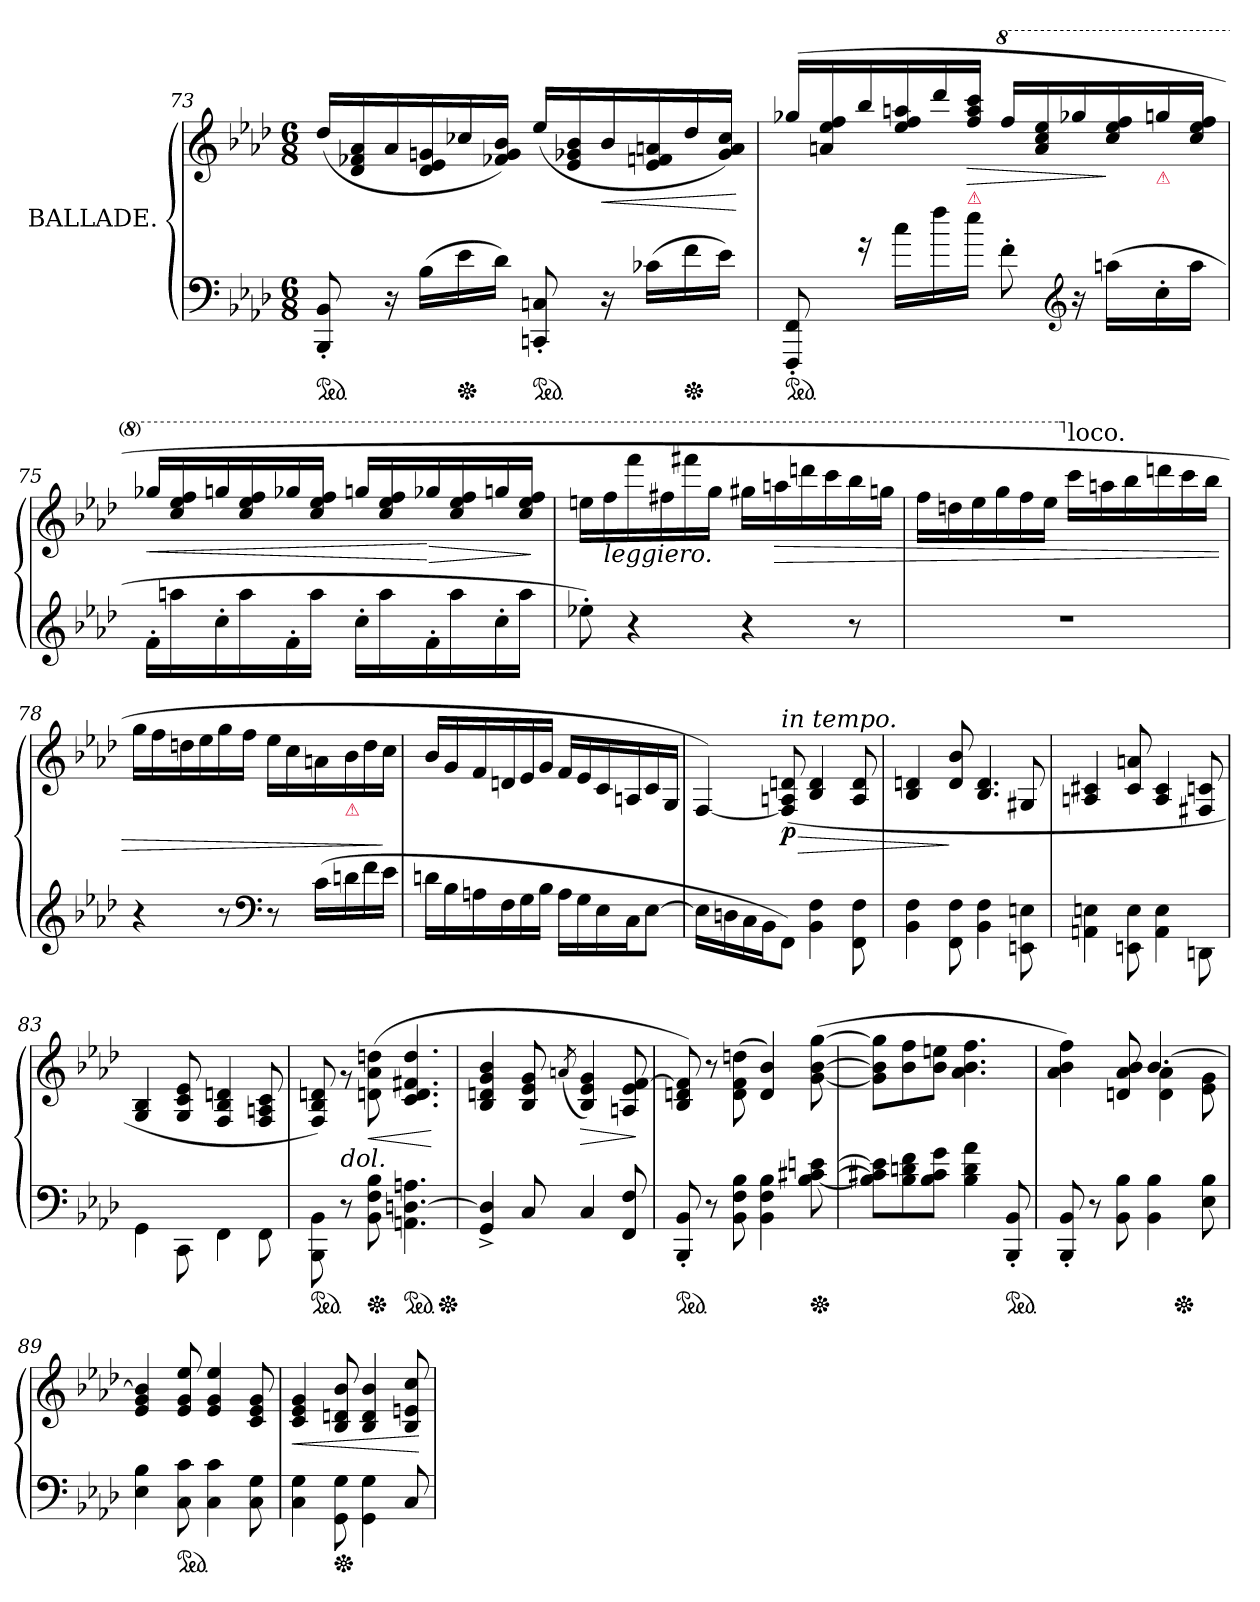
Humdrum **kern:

**kern	**kern	**dynam
*part1	*part1	*part1
*staff2	*staff1	*staff1/2
*I"BALLADE.	*	*
*clefF4	*clefG2	*
*k[b-e-a-d-]	*k[b-e-a-d-]	*
*f:	*f:	*
*M6/8	*M6/8	*
*ped	*	*
=73	=73	=73
8BBB-'< 8BB-'<	(>16dd-/LL	.
.	16d- 16f-X 16a-	.
16r	16a-	.
(>16B-LL	16d- 16e- 16gn	.
*Xped	*	*
16e-	16cc-X	.
16d-JJ)	16f-X 16g 16b-JJ)	.
*ped	*	*
8CCn'< 8Cn'<	(>16ee-LL	.
.	16e- 16g-X 16b-	.
!	!	!LO:HP:b
16r	16b-	<
(<16c-XLL	16e- 16fn 16an	.
*Xped	*	*
16f\	16dd-/	.
16e-\JJ)	16g-/ 16a/ 16cc-/JJ)	.
.	.	[
=74	=74	=74
*ped	*	*
8FFF'< 8FF'<	(>16gg-XLL	.
.	16an 16ee- 16ff	.
16rg	16bb-	.
16cc\LL	16ee-/ 16ff/ 16aan/	.
16ff\	16ddd-/	.
!	!LO:TX:b:color=crimson:t=⚠	!
!	!	!LO:HP:b
16ee-\JJ	16ff/ 16aa/ 16ccc/JJ	>
*	*8va	*
8f'>\	16fff/LL	.
*clefG2	*	*
.	16aa/ 16ccc/ 16eee-/	.
16r	16ggg-X	.
(>16aanLL	16ccc 16eee- 16fff	]
!	!LO:TX:b:i:color=crimson:t=⚠	!
16cc'>	16gggn	.
16aaJJ	16ccc 16eee- 16fffJJ	.
=75	=75	=75
!	!	!LO:HP:b
16f'>LL	16ggg-X/LL	<
16aan	16ccc/ 16eee-/ 16fff/	.
16cc'>	16gggn/	.
16aa	16ccc/ 16eee-/ 16fff/	.
16f'>	16ggg-X/	.
16aaJJ	16ccc/ 16eee-/ 16fff/JJ	.
16cc'>LL	16gggn/LL	.
16aa	16ccc/ 16eee-/ 16fff/	.
!	!	!LO:HP:n=1:b
16f'>	16ggg-X/	[ >
16aa	16ccc/ 16eee-/ 16fff/	.
16cc'>	16gggn/	.
16aaJJ	16ccc/ 16eee-/ 16fff/JJ	.
.	.	]
=76	=76	=76
8ee-X'>)	16eeenLL	.
!	!LO:TX:b:i:t=leggiero.	!
.	16fff	.
4r	16ffff	.
.	16fff#X	.
.	16ffff#X	.
.	16gggJJ	.
4r	16ggg#XLL	.
!	!	!LO:HP:b
.	16aaan	>
.	16ddddn	.
.	16cccc	.
8r	16bbb-	.
.	16gggnJJ	.
=77	=77	=77
2.rdd	16fffLL	.
.	16dddn	.
.	16eee-	.
.	16ggg	.
.	16fff	.
.	16eee-JJ	.
*	*X8va	*
!	!LO:TX:a:t=loco.	!
.	16cccLL	.
.	16aan	.
.	16bb-	.
.	16dddn	.
.	16ccc	.
.	16bb-JJ	.
=78	=78	=78
4r	16ggLL	.
.	16ff	.
.	16ddn	.
.	16ee-	.
8r	16gg	.
.	16ffJJ	.
*clefF4	*	*
8r	16ee-LL	.
.	16cc	.
(>16cLL	16an	.
!	!LO:TX:b:i:color=crimson:t=⚠	!
16dn	16b-	.
16f	16dd	.
16e-JJ	16ccJJ	]
=79	=79	=79
16dnLL	16b-LL	.
16B-	16g	.
16An	16f	.
16F	16dn	.
16G	16e-	.
16B-JJ	16gJJ	.
16ALL	16fLL	.
16G	16e-	.
16E-	16c	.
16C\J	16An/	.
[8E-J	16c	.
.	16G/JJ	.
=80	=80	=80
16E-\LL]	[4F/)	.
16Dn\	.	.
16C\	.	.
16BB-\J	.	.
!	!LO:TX:a:i:t=in tempo.	!
!	!	!LO:HP:b
!	!	!LO:DY:n=1:b
8FF\J)	(>8F]/ 8An/ 8dn/	> p
4BB-\ 4F\	4B-/ 4d/	.
8FF\ 8F\	8A/ 8d/	.
=81	=81	=81
4BB-\ 4F\	4B-/ 4dn/	.
8FF\ 8F\	8d 8b-	]
!	!LO:N:vis=4.	!
4BB-\ 4F\	4B-/ 4d/	.
8EEn\ 8En\	8G#X/	.
=82	=82	=82
4AAn\ 4En\	4An/ 4c#X/	.
8EEn\ 8E\	8c# 8an	.
4AA\ 4E\	4A/ 4c#/	.
8DDn\	8F#X/ 8cn/	.
=83	=83	=83
4GG\	4G/ 4B-/	.
8CC\	8G/ 8c/ 8e-/	.
4FF\	4F/ 4B-/ 4dn/	.
8FF\	8F/ 8An/ 8c/	.
=84	=84	=84
*ped	*	*
8BBB-\ 8BB-\	8F/ 8B-/ 8dn/)	.
!	!LO:TX:b:i:t=dol.	!
8r	8rg	.
!	!	!LO:HP:b
*Xped	*	*
8BB- 8F 8B-	(>8dn\ 8a-\ 8ddn\	<
*ped	*	*
4.AAn [4.Dn 4.An	4.c 4.d 4.f#X 4.dd	.
.	.	[
*Xped	*	*
=85	=85	=85
4GG^>/ 4D]^>/	4B- 4dn 4g 4b-	.
8C/	8B- 8e- 8g	.
.	(<8qan/	.
!	!	!LO:HP:b
4C/	4B- 4e- 4g)	>
8FF/ 8F/	8An 8e- [8f	.
.	.	]
=86	=86	=86
*ped	*	*
8BBB-'< 8BB-'<	8B- 8dn 8f])	.
8r	8r	.
8BB- 8F 8B-	(>8d\ 8f\ 8ddn\	.
4BB- 4F 4B-	4d 4b-)	.
*Xped	*	*
[8B- [8c#X [8en	(>[8g [8b- [8gg	.
=87	=87	=87
8B-] 8c#X] 8en]L	8g] 8b-] 8gg]L	.
8B- 8dn 8f	8b- 8ff	.
8B- 8c# 8gJ	8b- 8eenJ	.
4B- 4d 4a-	4.a- 4.b- 4.ff	.
*ped	*	*
8BBB-'< 8BB-'<	.	.
=88	=88	=88
*	*^	*
*	*	*^	*
8BBB-'</ 8BB-'</	4ryy	4a-\ 4b-\ 4ff\)	2ryy	.
8r	.	.	.	.
8BB- 8B-	8dn 8a- 8b-	8ryy	.	.
4BB- 4B-	[4.b-	4d 4a-	.	.
*Xped	*	*	*	*
.	.	.	4ryy	.
8E- 8B-	.	8e- 8g	.	.
*	*v	*v	*v	*
=89	=89	=89
4E- 4B-	4e-/ 4g/ 4b-]/	.
*ped	*	*
8C 8c	8e- 8g 8ee-	.
4C 4c	4e- 4g 4ee-	.
8C 8G	8c 8e- 8g	.
=90	=90	=90
!	!	!LO:HP:b
4C 4G	4c 4e- 4g	<
*Xped	*	*
8GG\ 8G\	8B- 8dn 8b-	.
4GG\ 4G\	4B- 4d 4b-	.
8C/	8B- 8en 8cc	.
.	.	[
=	=	=
*-	*-	*-
